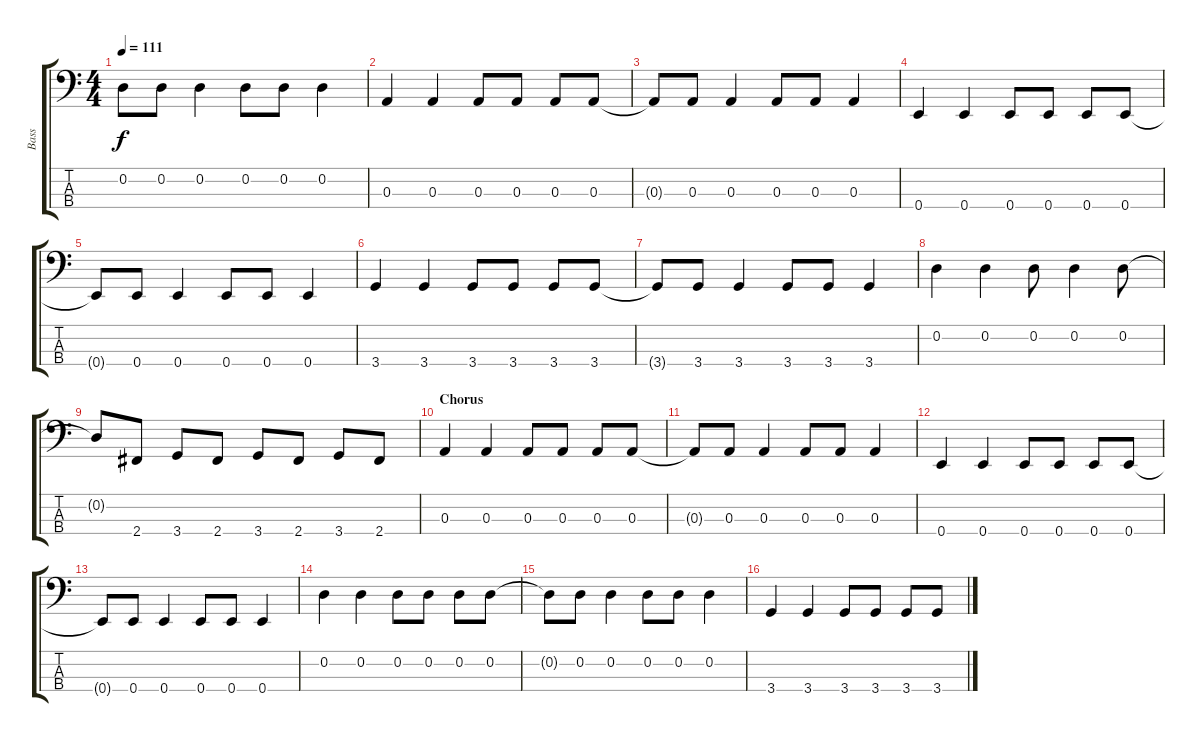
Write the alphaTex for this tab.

\track ("Bass" "Bass") {instrument electricbasspick}
\staff {score tabs}
\tuning (G2 D2 A1 E1) {hide}
\ts (4 4)
\tempo 111
\clef f4
\ks c
0.2{t}.8{dy f} 0.2.8 0.2.4 0.2.8 0.2.8 0.2.4 |
0.3.4 0.3.4 0.3.8 0.3.8 0.3.8 0.3.8 |
0.3{t}.8 0.3.8 0.3.4 0.3.8 0.3.8 0.3.4 |
0.4.4 0.4.4 0.4.8 0.4.8 0.4.8 0.4.8 |
0.4{t}.8 0.4.8 0.4.4 0.4.8 0.4.8 0.4.4 |
3.4.4 3.4.4 3.4.8 3.4.8 3.4.8 3.4.8 |
3.4{t}.8 3.4.8 3.4.4 3.4.8 3.4.8 3.4.4 |
0.2.4 0.2.4 0.2.8 0.2.4 0.2.8 |
0.2{t}.8 2.4.8 3.4.8 2.4.8 3.4.8 2.4.8 3.4.8 2.4.8 |
\section ("" "Chorus")
0.3.4 0.3.4 0.3.8 0.3.8 0.3.8 0.3.8 |
0.3{t}.8 0.3.8 0.3.4 0.3.8 0.3.8 0.3.4 |
0.4.4 0.4.4 0.4.8 0.4.8 0.4.8 0.4.8 |
0.4{t}.8 0.4.8 0.4.4 0.4.8 0.4.8 0.4.4 |
0.2.4 0.2.4 0.2.8 0.2.8 0.2.8 0.2.8 |
0.2{t}.8 0.2.8 0.2.4 0.2.8 0.2.8 0.2.4 |
3.4.4 3.4.4 3.4.8 3.4.8 3.4.8 3.4.8
